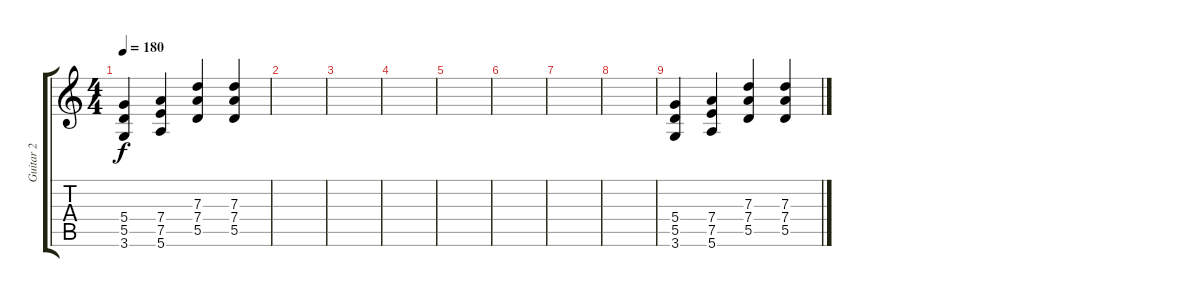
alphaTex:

\track ("Guitar 2" "Guitar 2") {instrument distortionguitar}
\staff {score tabs}
\tuning (E4 B3 G3 D3 A2 E2) {hide}
\ts (4 4)
\tempo 180
\clef g2
\ks c
(5.4 5.5 3.6).4{dy f} (7.4 7.5 5.6).4 (7.3 7.4 5.5).4 (7.3 7.4 5.5).4 |
|
|
|
|
|
|
|
(5.4 5.5 3.6).4 (7.4 7.5 5.6).4 (7.3 7.4 5.5).4 (7.3 7.4 5.5).4
